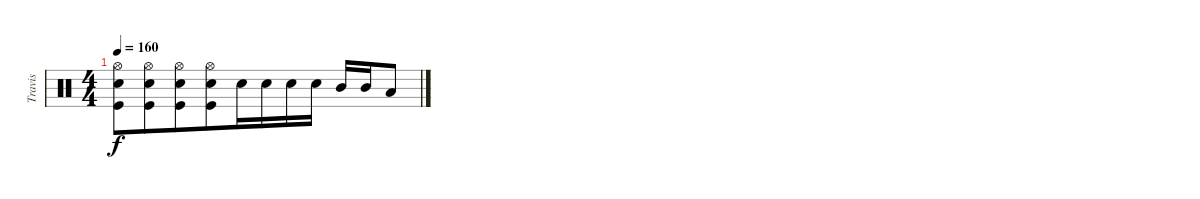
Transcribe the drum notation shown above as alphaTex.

\track ("Travis" "Travis") {instrument percussion}
\staff {score}
\articulation defaults
\ts (4 4)
\tempo 160
\clef neutral
\ks c
("Hi-Hat (open)" "Snare (hit) 2" "Kick (hit)").8{dy f} ("Hi-Hat (open)" "Snare (hit) 2" "Kick (hit)").8{beam merge} ("Hi-Hat (open)" "Snare (hit) 2" "Kick (hit)").8 ("Hi-Hat (open)" "Snare (hit) 2" "Kick (hit)").8{beam merge} "Snare (hit) 2".16 "Snare (hit) 2".16 "Snare (hit) 2".16 "Snare (hit) 2".16 "Mid Tom (hit)".16 "Mid Tom (hit)".16{beam merge} "Low Tom (hit)".8
